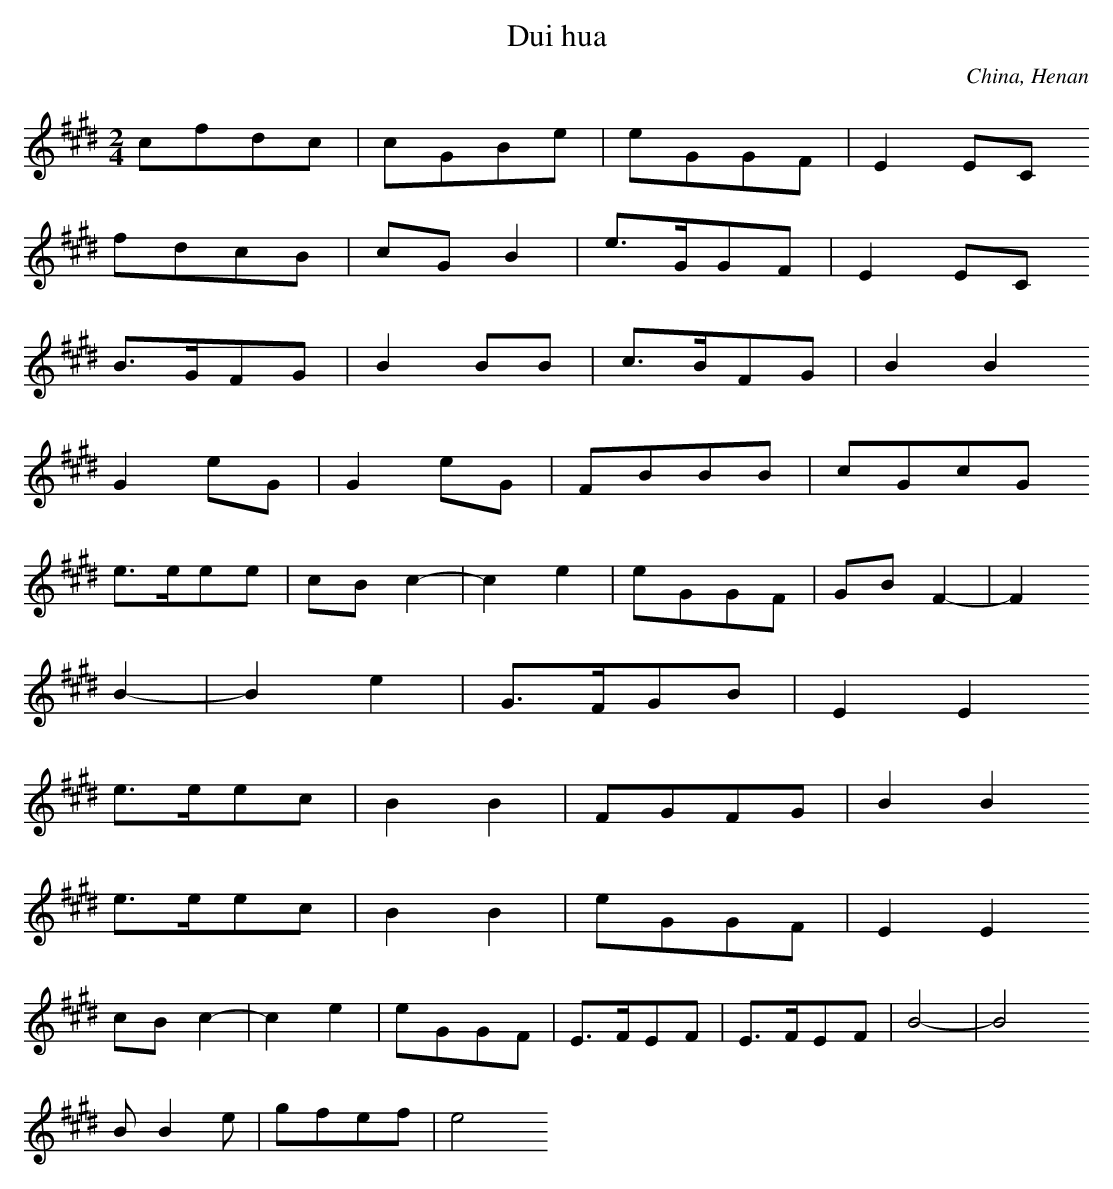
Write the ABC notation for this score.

X:1
T: Dui hua
O: China, Henan
M: 2/4
L: 1/16
K: E
c2f2d2c2 | c2G2B2e2 | e2G2G2F2 | E4E2C2
f2d2c2B2 | c2G2B4 | e3GG2F2 | E4E2C2
B3GF2G2 | B4B2B2 | c3BF2G2 | B4B4
G4e2G2 | G4e2G2 | F2B2B2B2 | c2G2c2G2
e3ee2e2 | c2B2c4- | c4e4 | e2G2G2F2 | G2B2F4- | F4
B4- | B4e4 | G3FG2B2 | E4E4
e3ee2c2 | B4B4 | F2G2F2G2 | B4B4
e3ee2c2 | B4B4 | e2G2G2F2 | E4E4
c2B2c4- | c4e4 | e2G2G2F2 | E3FE2F2 | E3FE2F2 | B8- | B8
B2B4e2 | g2f2e2f2 | e8
